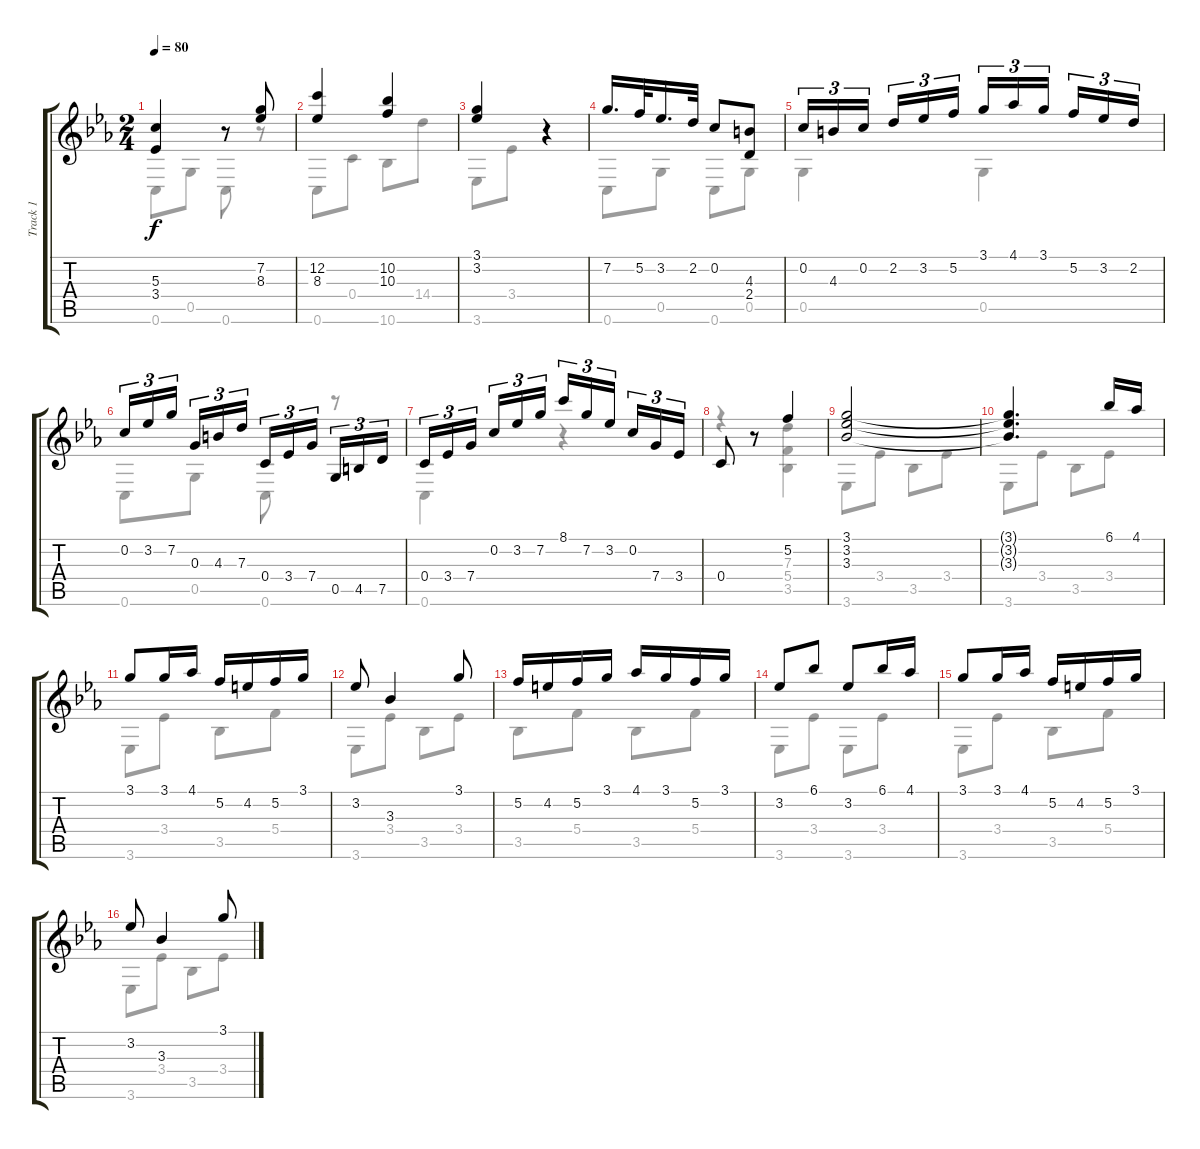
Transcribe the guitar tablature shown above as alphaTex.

\track ("Track 1" "Track 1") {instrument acousticguitarsteel}
\staff {score tabs}
\tuning (E4 C4 G3 C3 G2 C2) {hide}
\voice
\ts (2 4)
\tempo 80
\clef g2
\ks cminor
(5.3 3.4).4{dy f} r.8 (7.2 8.3).8 |
(12.2 8.3).4 (10.2 10.3).4 |
(3.1 3.2).4 r.4 |
7.2.16{d} 5.2.32 3.2.16{d} 2.2.32 0.2.8 (4.3 2.4).8 |
0.2.16{tu (3 2)} 4.3.16{tu (3 2)} 0.2.16{tu (3 2) beam splitsecondary} 2.2.16{tu (3 2)} 3.2.16{tu (3 2)} 5.2.16{tu (3 2)} 3.1.16{tu (3 2)} 4.1.16{tu (3 2)} 3.1.16{tu (3 2) beam splitsecondary} 5.2.16{tu (3 2)} 3.2.16{tu (3 2)} 2.2.16{tu (3 2)} |
0.2.16{tu (3 2)} 3.2.16{tu (3 2)} 7.2.16{tu (3 2) beam splitsecondary} 0.3.16{tu (3 2)} 4.3.16{tu (3 2)} 7.3.16{tu (3 2)} 0.4.16{tu (3 2)} 3.4.16{tu (3 2)} 7.4.16{tu (3 2) beam splitsecondary} 0.5.16{tu (3 2)} 4.5.16{tu (3 2)} 7.5.16{tu (3 2)} |
0.4.16{tu (3 2)} 3.4.16{tu (3 2)} 7.4.16{tu (3 2) beam splitsecondary} 0.2.16{tu (3 2)} 3.2.16{tu (3 2)} 7.2.16{tu (3 2)} 8.1.16{tu (3 2)} 7.2.16{tu (3 2)} 3.2.16{tu (3 2) beam splitsecondary} 0.2.16{tu (3 2)} 7.4.16{tu (3 2)} 3.4.16{tu (3 2)} |
0.4.8 r.8 5.2.4 |
(3.1 3.2 3.3).2 |
(3.1{t} 3.2{t} 3.3{t}).4{d} 6.1.16 4.1.16 |
3.1.8 3.1.16 4.1.16 5.2.16 4.2.16 5.2.16 3.1.16 |
3.2.8 3.3.4 3.1.8 |
5.2.16 4.2.16 5.2.16 3.1.16 4.1.16 3.1.16 5.2.16 3.1.16 |
3.2.8 6.1.8 3.2.8 6.1.16 4.1.16 |
3.1.8 3.1.16 4.1.16 5.2.16 4.2.16 5.2.16 3.1.16 |
3.2.8 3.3.4 3.1.8
\voice
\clef g2
\ottava regular
\simile none
\ks cminor
0.6.8{dy f} 0.5.8 0.6.8 r.8 |
0.6.8 0.4.8 10.6.8 14.4.8 |
3.6.8 3.4.8 r.4 |
0.6.8 0.5.8 0.6.8 0.5.8 |
0.5.4 0.5.4 |
0.6.8 0.5.8 0.6.8 r.8 |
0.6.4 r.4 |
r.4 (7.3 5.4 3.5).4 |
3.6.8 3.4.8 3.5.8 3.4.8 |
3.6.8 3.4.8 3.5.8 3.4.8 |
3.6.8 3.4.8 3.5.8 5.4.8 |
3.6.8 3.4.8 3.5.8 3.4.8 |
3.5.8 5.4.8 3.5.8 5.4.8 |
3.6.8 3.4.8 3.6.8 3.4.8 |
3.6.8 3.4.8 3.5.8 5.4.8 |
3.6.8 3.4.8 3.5.8 3.4.8
